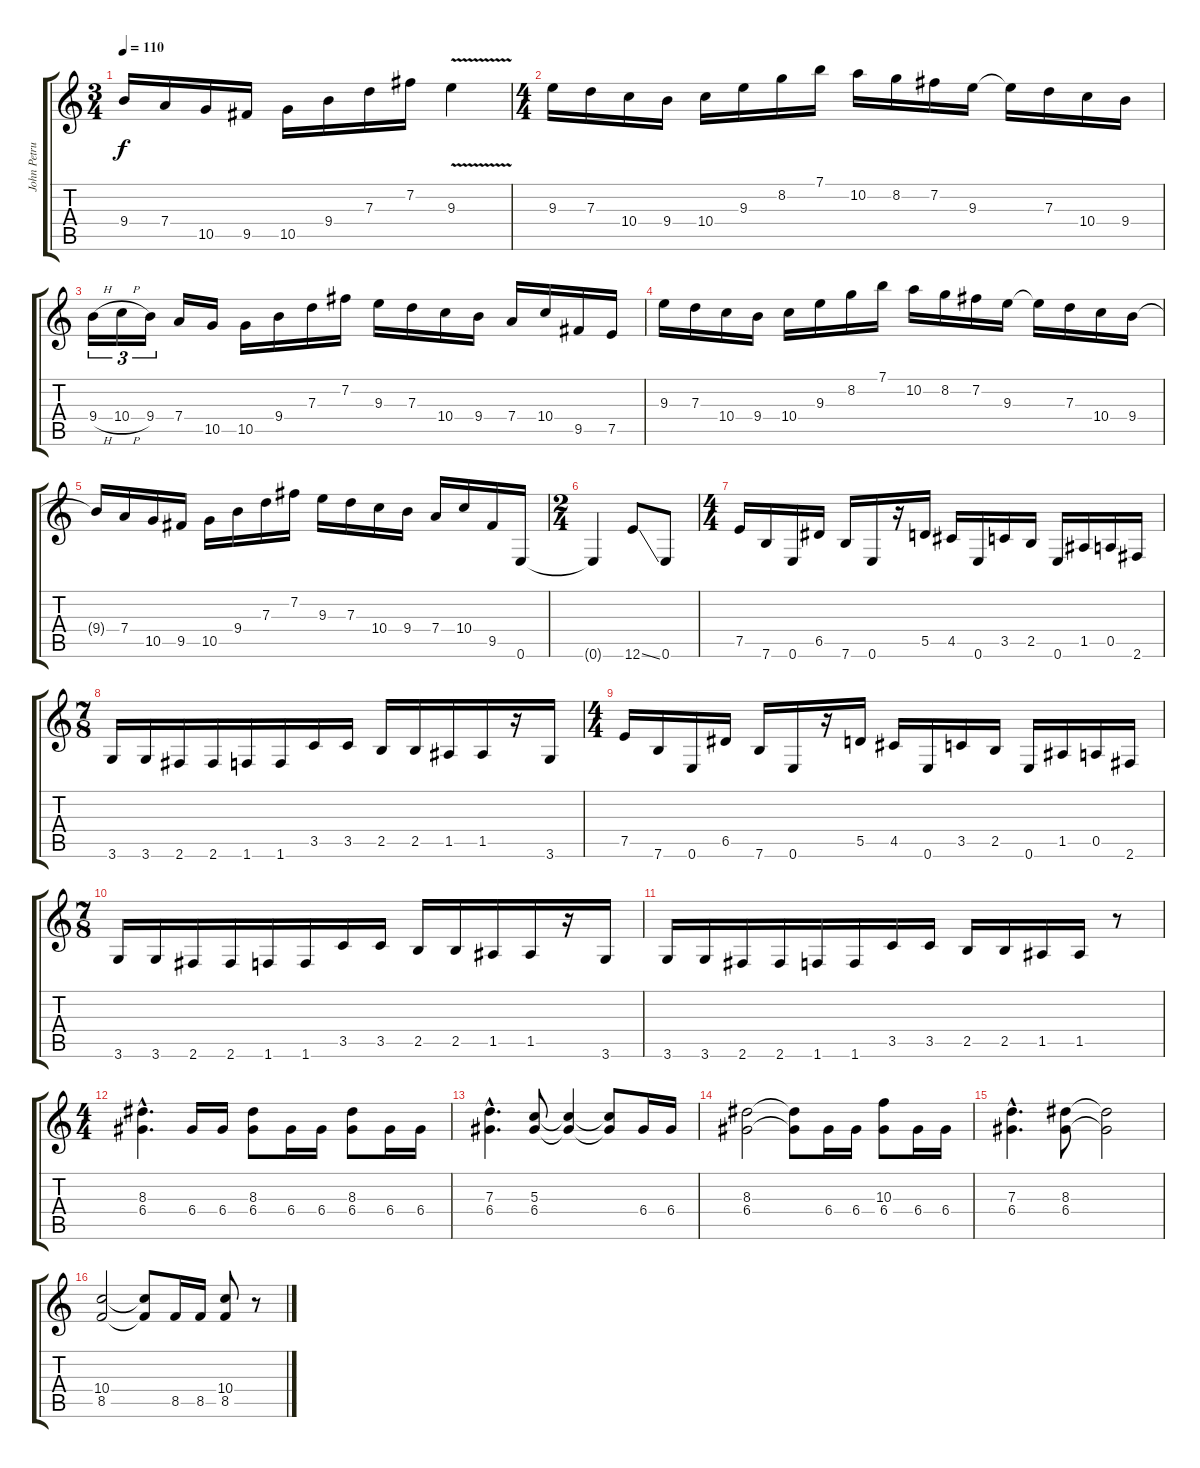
\track ("John Petrucci - Guitar" "John Petru") {instrument distortionguitar}
\staff {score tabs}
\tuning (E4 B3 G3 D3 A2 E2) {hide}
\ts (3 4)
\tempo 110
\clef g2
\ks c
9.4{t}.16{dy f} 7.4.16 10.5.16 9.5.16 10.5.16 9.4.16 7.3.16 7.2.16 9.3{v}.4 |
\ts (4 4)
9.3.16 7.3.16 10.4.16 9.4.16 10.4.16 9.3.16 8.2.16 7.1.16 10.2.16 8.2.16 7.2.16 9.3.16 9.3{t}.16 7.3.16 10.4.16 9.4.16 |
9.4{h}.16{tu (3 2)} 10.4{h}.16{tu (3 2)} 9.4.16{tu (3 2)} 7.4.16 10.5.16 10.5.16 9.4.16 7.3.16 7.2.16 9.3.16 7.3.16 10.4.16 9.4.16 7.4.16 10.4.16 9.5.16 7.5.16 |
9.3.16 7.3.16 10.4.16 9.4.16 10.4.16 9.3.16 8.2.16 7.1.16 10.2.16 8.2.16 7.2.16 9.3.16 9.3{t}.16 7.3.16 10.4.16 9.4.16 |
9.4{t}.16 7.4.16 10.5.16 9.5.16 10.5.16 9.4.16 7.3.16 7.2.16 9.3.16 7.3.16 10.4.16 9.4.16 7.4.16 10.4.16 9.5.16 0.6.16 |
\ts (2 4)
0.6{t}.4 12.6{ss}.8 0.6.8 |
\ts (4 4)
7.5.16 7.6.16 0.6.16 6.5.16 7.6.16 0.6.16 r.16 5.5.16 4.5.16 0.6.16 3.5.16 2.5.16 0.6.16 1.5.16 0.5.16 2.6.16 |
\ts (7 8)
3.6.16 3.6.16 2.6.16 2.6.16 1.6.16 1.6.16 3.5.16 3.5.16 2.5.16 2.5.16 1.5.16 1.5.16 r.16 3.6.16 |
\ts (4 4)
7.5.16 7.6.16 0.6.16 6.5.16 7.6.16 0.6.16 r.16 5.5.16 4.5.16 0.6.16 3.5.16 2.5.16 0.6.16 1.5.16 0.5.16 2.6.16 |
\ts (7 8)
3.6.16 3.6.16 2.6.16 2.6.16 1.6.16 1.6.16 3.5.16 3.5.16 2.5.16 2.5.16 1.5.16 1.5.16 r.16 3.6.16 |
3.6.16 3.6.16 2.6.16 2.6.16 1.6.16 1.6.16 3.5.16 3.5.16 2.5.16 2.5.16 1.5.16 1.5.16 r.8 |
\ts (4 4)
(8.3{hac} 6.4{hac}).4{d} 6.4.16 6.4.16 (8.3 6.4).8 6.4.16 6.4.16 (8.3 6.4).8 6.4.16 6.4.16 |
(7.3{hac} 6.4{hac}).4{d} (5.3 6.4).8 (5.3{t} 6.4{t}).4 (5.3{t} 6.4{t}).8 6.4.16 6.4.16 |
(8.3 6.4).2 (8.3{t} 6.4{t}).8 6.4.16 6.4.16 (10.3 6.4).8 6.4.16 6.4.16 |
(7.3{hac} 6.4{hac}).4{d} (8.3 6.4).8 (8.3{t} 6.4{t}).2 |
(10.4 8.5).2 (10.4{t} 8.5{t}).8 8.5.16 8.5.16 (10.4 8.5).8 r.8
